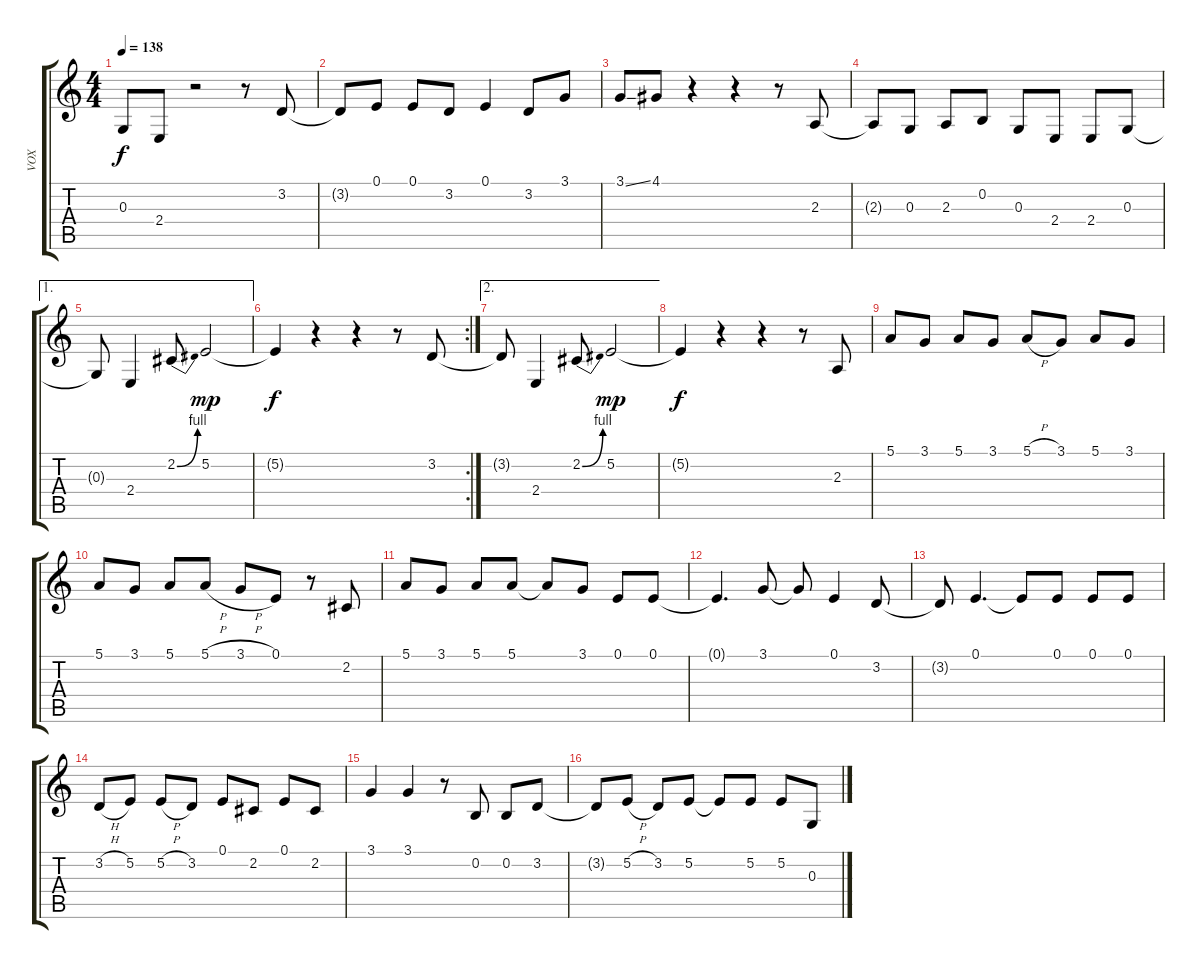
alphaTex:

\track ("VOX" "VOX") {instrument altosax}
\staff {score tabs}
\tuning (E4 B3 G3 D3 A2 E2) {hide}
\ts (4 4)
\tempo 138
\clef g2
\ks c
0.3.8{dy f} 2.4.8 r.2 r.8 3.2.8 |
3.2{t}.8 0.1.8 0.1.8 3.2.8 0.1.4 3.2.8 3.1.8 |
3.1{ss}.8 4.1.8 r.4 r.4 r.8 2.3.8 |
2.3{t}.8 0.3.8 2.3.8 0.2.8 0.3.8 2.4.8 2.4.8 0.3.8 |
\ae 1
0.3{t}.8 2.4.4 2.2{be (bend 0 0 60 4)}.8 5.2.2{dy mp} |
\rc 2
5.2{t}.4{dy f} r.4 r.4 r.8 3.2.8 |
\ae 2
3.2{t}.8 2.4.4 2.2{be (bend 0 0 60 4)}.8 5.2.2{dy mp} |
5.2{t}.4{dy f} r.4 r.4 r.8 2.3.8 |
5.1.8 3.1.8 5.1.8 3.1.8 5.1{h}.8 3.1.8 5.1.8 3.1.8 |
5.1.8 3.1.8 5.1.8 5.1{h}.8 3.1{h}.8 0.1.8 r.8 2.2.8 |
5.1.8 3.1.8 5.1.8 5.1.8 5.1{t}.8 3.1.8 0.1.8 0.1.8 |
0.1{t}.4{d} 3.1.8 3.1{t}.8 0.1.4 3.2.8 |
3.2{t}.8 0.1.4{d} 0.1{t}.8 0.1.8 0.1.8 0.1.8 |
3.2{h}.8 5.2.8 5.2{h}.8 3.2.8 0.1.8 2.2.8 0.1.8 2.2.8 |
3.1.4 3.1.4 r.8 0.2.8 0.2.8 3.2.8 |
3.2{t}.8 5.2{h}.8 3.2.8 5.2.8 5.2{t}.8 5.2.8 5.2.8 0.3.8
